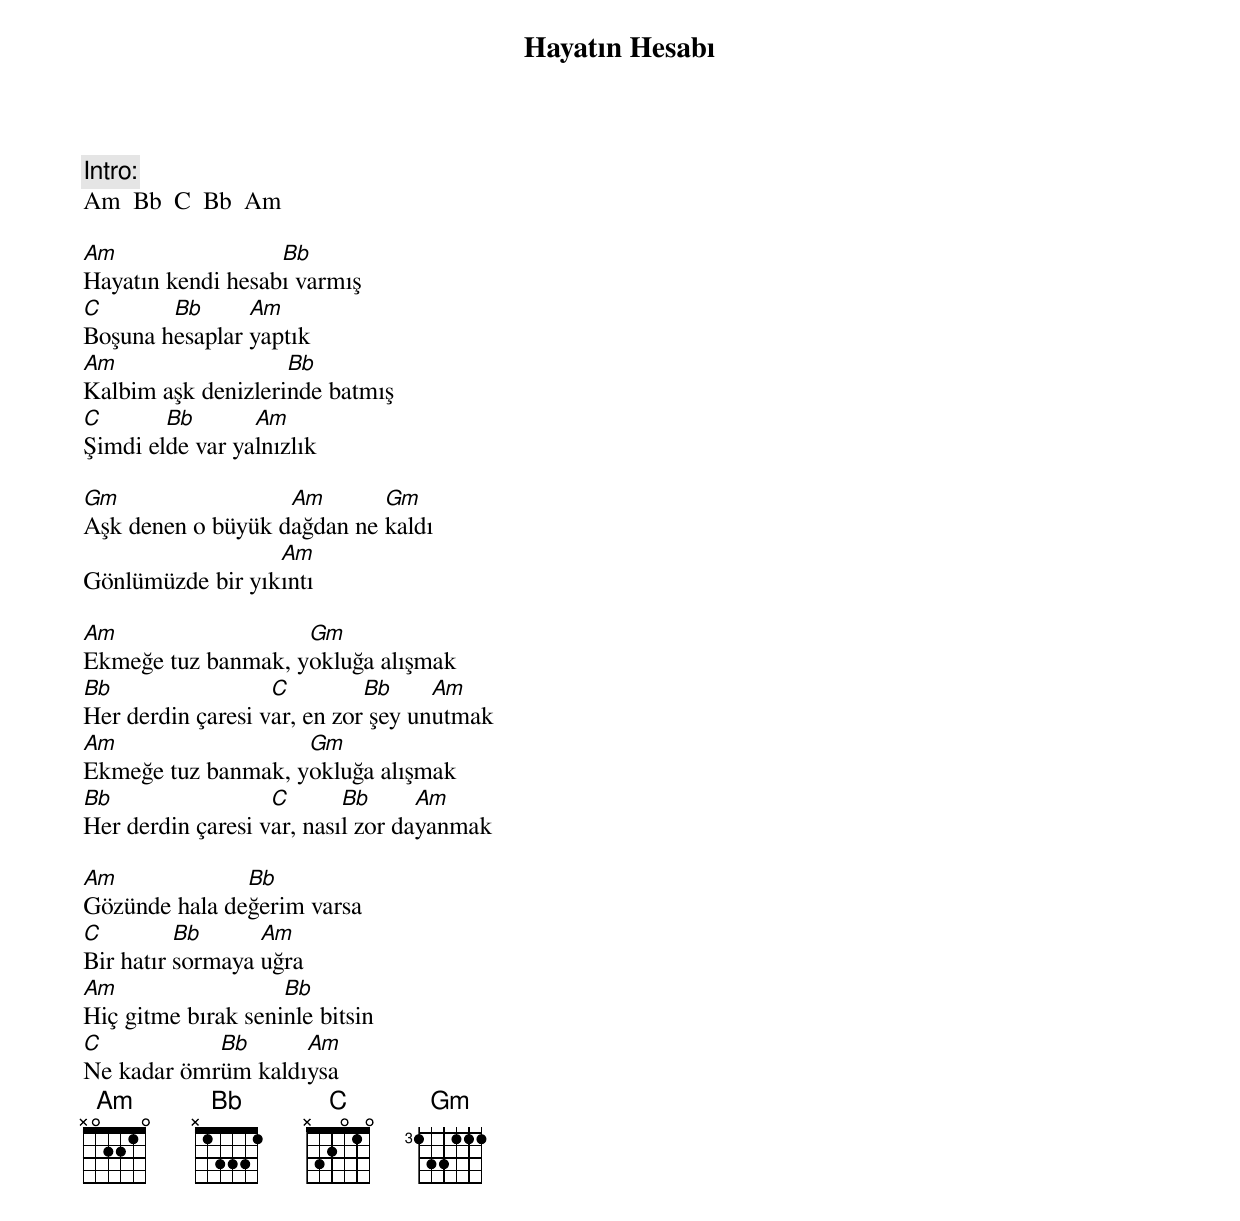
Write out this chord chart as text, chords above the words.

{title: Hayatın Hesabı}
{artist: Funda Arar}

Intro:
Am  Bb  C  Bb  Am

Am                 Bb
Hayatın kendi hesabı varmış
C       Bb      Am
Boşuna hesaplar yaptık
Am                  Bb
Kalbim aşk denizlerinde batmış
C       Bb       Am
Şimdi elde var yalnızlık

Gm                 Am       Gm
Aşk denen o büyük dağdan ne kaldı
                  Am
Gönlümüzde bir yıkıntı

Am                  Gm
Ekmeğe tuz banmak, yokluğa alışmak
Bb                 C         Bb     Am
Her derdin çaresi var, en zor şey unutmak
Am                  Gm
Ekmeğe tuz banmak, yokluğa alışmak
Bb                 C       Bb      Am
Her derdin çaresi var, nasıl zor dayanmak

Am             Bb
Gözünde hala değerim varsa
C         Bb      Am
Bir hatır sormaya uğra
Am                  Bb
Hiç gitme bırak seninle bitsin
C           Bb      Am
Ne kadar ömrüm kaldıysa
